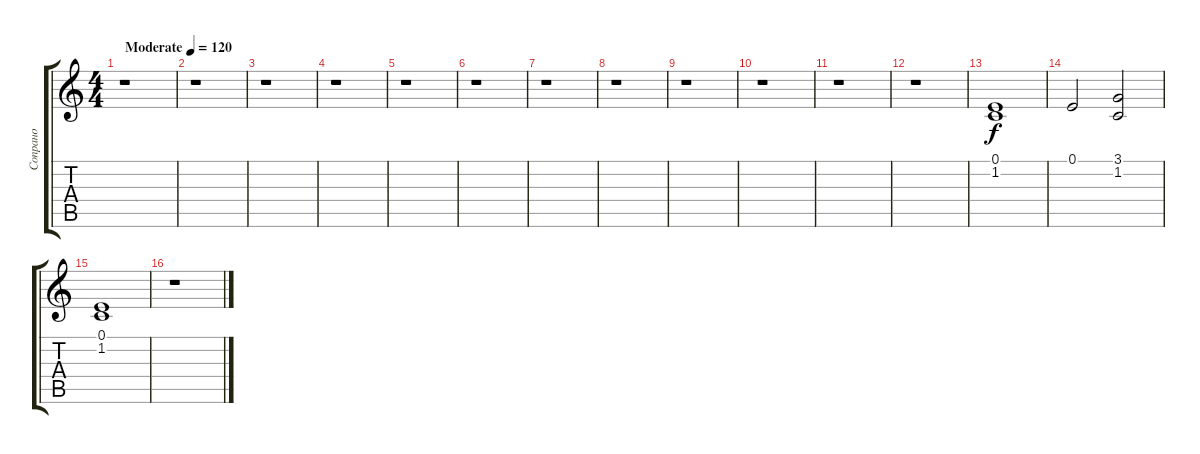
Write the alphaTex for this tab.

\track ("Сопрано" "Сопрано") {instrument acousticgrandpiano}
\staff {score tabs}
\tuning (E4 B3 G3 D3 A2 E2) {hide}
\ts (4 4)
\tempo (120 "Moderate")
\clef g2
\ks c
r.1{dy f instrument acousticgrandpiano} |
r.1 |
r.1 |
r.1 |
r.1 |
r.1 |
r.1 |
r.1 |
r.1 |
r.1 |
r.1 |
r.1 |
(0.1 1.2).1 |
0.1.2 (3.1 1.2).2 |
(0.1 1.2).1 |
r.1
